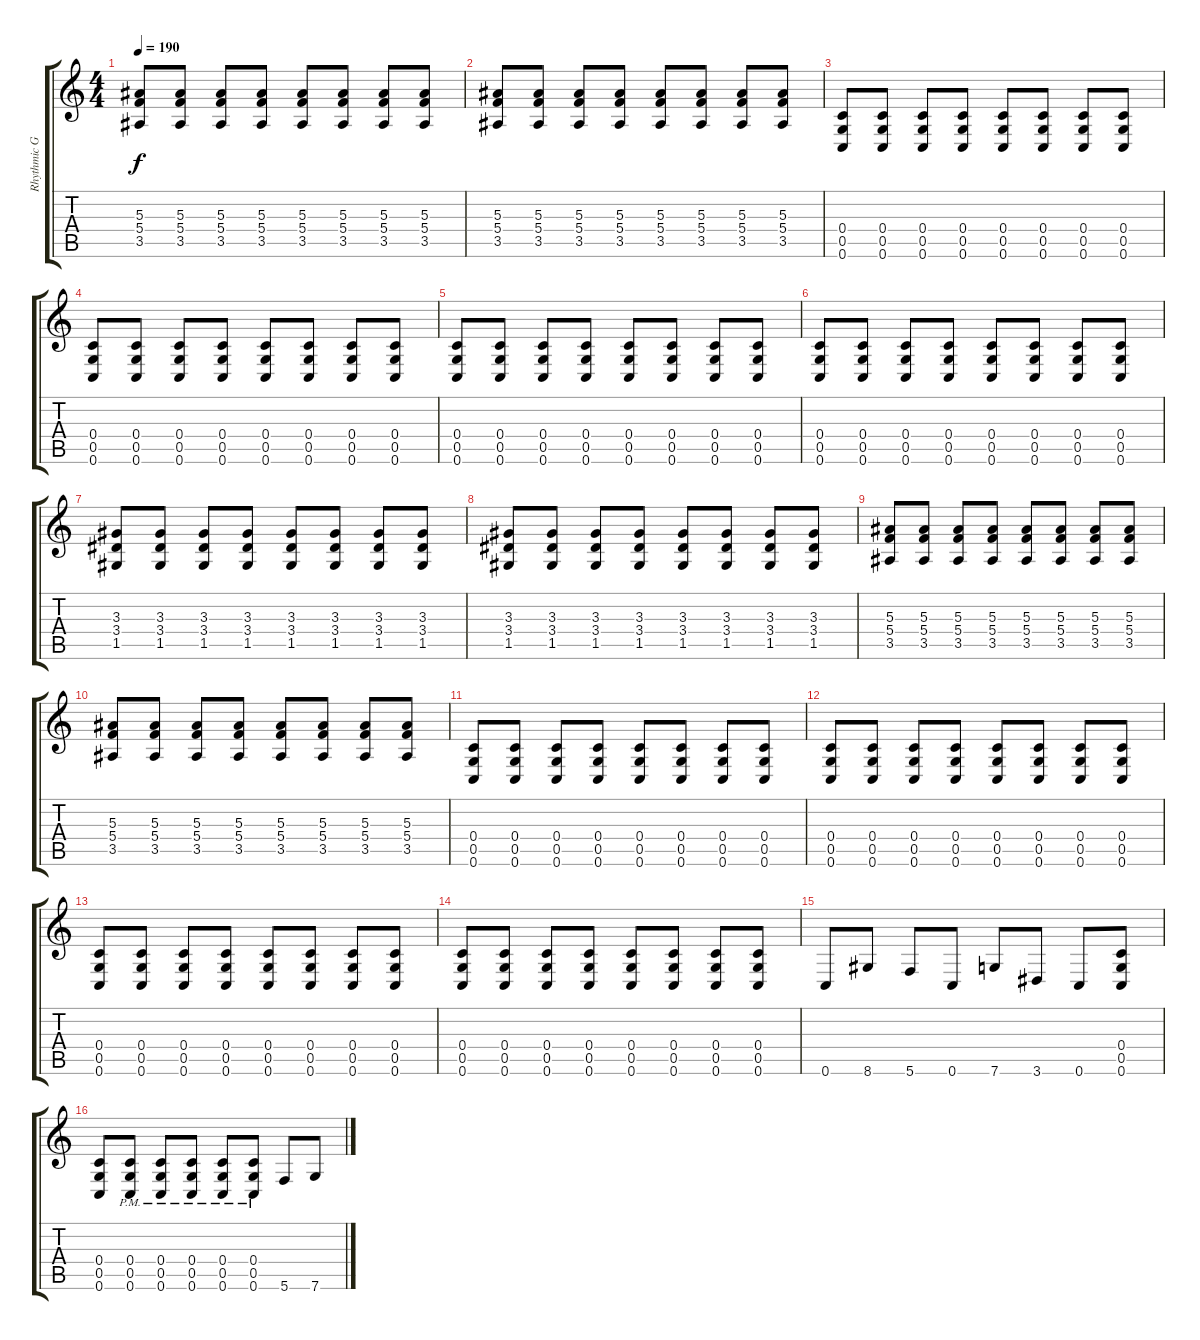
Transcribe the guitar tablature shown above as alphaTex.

\track ("Rhythmic Guitar (Drop C)" "Rhythmic G") {instrument distortionguitar}
\staff {score tabs}
\tuning (D4 A3 F3 C3 G2 C2) {hide}
\ts (4 4)
\tempo 190
\clef g2
\ks c
(5.3 5.4 3.5).8{dy f} (5.3 5.4 3.5).8 (5.3 5.4 3.5).8 (5.3 5.4 3.5).8 (5.3 5.4 3.5).8 (5.3 5.4 3.5).8 (5.3 5.4 3.5).8 (5.3 5.4 3.5).8 |
(5.3 5.4 3.5).8 (5.3 5.4 3.5).8 (5.3 5.4 3.5).8 (5.3 5.4 3.5).8 (5.3 5.4 3.5).8 (5.3 5.4 3.5).8 (5.3 5.4 3.5).8 (5.3 5.4 3.5).8 |
(0.4 0.5 0.6).8 (0.4 0.5 0.6).8 (0.4 0.5 0.6).8 (0.4 0.5 0.6).8 (0.4 0.5 0.6).8 (0.4 0.5 0.6).8 (0.4 0.5 0.6).8 (0.4 0.5 0.6).8 |
(0.4 0.5 0.6).8 (0.4 0.5 0.6).8 (0.4 0.5 0.6).8 (0.4 0.5 0.6).8 (0.4 0.5 0.6).8 (0.4 0.5 0.6).8 (0.4 0.5 0.6).8 (0.4 0.5 0.6).8 |
(0.4 0.5 0.6).8 (0.4 0.5 0.6).8 (0.4 0.5 0.6).8 (0.4 0.5 0.6).8 (0.4 0.5 0.6).8 (0.4 0.5 0.6).8 (0.4 0.5 0.6).8 (0.4 0.5 0.6).8 |
(0.4 0.5 0.6).8 (0.4 0.5 0.6).8 (0.4 0.5 0.6).8 (0.4 0.5 0.6).8 (0.4 0.5 0.6).8 (0.4 0.5 0.6).8 (0.4 0.5 0.6).8 (0.4 0.5 0.6).8 |
(3.3 3.4 1.5).8 (3.3 3.4 1.5).8 (3.3 3.4 1.5).8 (3.3 3.4 1.5).8 (3.3 3.4 1.5).8 (3.3 3.4 1.5).8 (3.3 3.4 1.5).8 (3.3 3.4 1.5).8 |
(3.3 3.4 1.5).8 (3.3 3.4 1.5).8 (3.3 3.4 1.5).8 (3.3 3.4 1.5).8 (3.3 3.4 1.5).8 (3.3 3.4 1.5).8 (3.3 3.4 1.5).8 (3.3 3.4 1.5).8 |
(5.3 5.4 3.5).8 (5.3 5.4 3.5).8 (5.3 5.4 3.5).8 (5.3 5.4 3.5).8 (5.3 5.4 3.5).8 (5.3 5.4 3.5).8 (5.3 5.4 3.5).8 (5.3 5.4 3.5).8 |
(5.3 5.4 3.5).8 (5.3 5.4 3.5).8 (5.3 5.4 3.5).8 (5.3 5.4 3.5).8 (5.3 5.4 3.5).8 (5.3 5.4 3.5).8 (5.3 5.4 3.5).8 (5.3 5.4 3.5).8 |
(0.4 0.5 0.6).8 (0.4 0.5 0.6).8 (0.4 0.5 0.6).8 (0.4 0.5 0.6).8 (0.4 0.5 0.6).8 (0.4 0.5 0.6).8 (0.4 0.5 0.6).8 (0.4 0.5 0.6).8 |
(0.4 0.5 0.6).8 (0.4 0.5 0.6).8 (0.4 0.5 0.6).8 (0.4 0.5 0.6).8 (0.4 0.5 0.6).8 (0.4 0.5 0.6).8 (0.4 0.5 0.6).8 (0.4 0.5 0.6).8 |
(0.4 0.5 0.6).8 (0.4 0.5 0.6).8 (0.4 0.5 0.6).8 (0.4 0.5 0.6).8 (0.4 0.5 0.6).8 (0.4 0.5 0.6).8 (0.4 0.5 0.6).8 (0.4 0.5 0.6).8 |
(0.4 0.5 0.6).8 (0.4 0.5 0.6).8 (0.4 0.5 0.6).8 (0.4 0.5 0.6).8 (0.4 0.5 0.6).8 (0.4 0.5 0.6).8 (0.4 0.5 0.6).8 (0.4 0.5 0.6).8 |
0.6.8 8.6.8 5.6.8 0.6.8 7.6.8 3.6.8 0.6.8 (0.4 0.5 0.6).8 |
(0.4 0.5 0.6).8 (0.4{pm} 0.5{pm} 0.6{pm}).8 (0.4{pm} 0.5{pm} 0.6{pm}).8 (0.4{pm} 0.5{pm} 0.6{pm}).8 (0.4{pm} 0.5{pm} 0.6{pm}).8 (0.4{pm} 0.5{pm} 0.6{pm}).8 5.6.8 7.6.8
